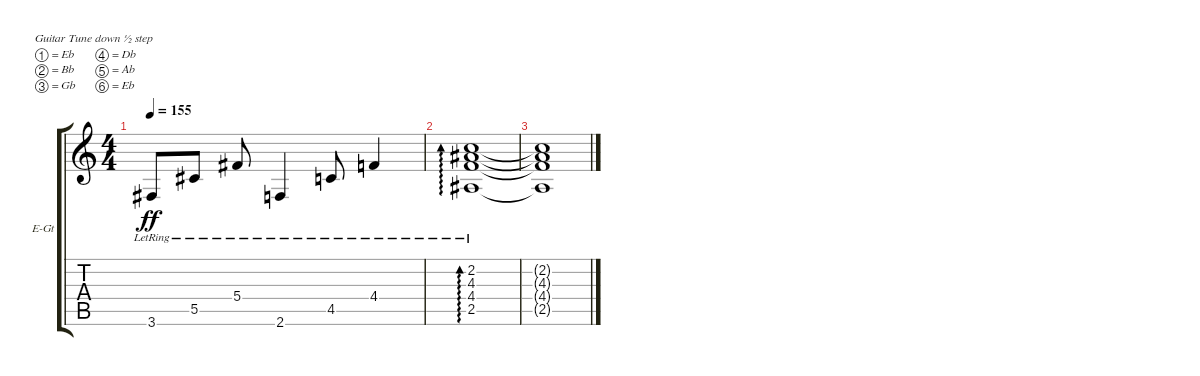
\defaultSystemsLayout 4
\bracketExtendMode groupsimilarinstruments
\firstSystemTrackNameOrientation horizontal
\otherSystemsTrackNameOrientation horizontal
\track ("Electric Guitar" "E-Gt") {instrument electricguitarclean}
\staff {score tabs}
\tuning (Eb4 Bb3 Gb3 Db3 Ab2 Eb2)
\ts (4 4)
\tempo 155
\clef g2
\scale
0.333333
\ks c
3.6{lr}.8{dy ff} 5.5{lr}.8 5.4{lr}.8 2.6{lr}.4 4.5{lr}.8 4.4{lr}.4 |
\scale
0.333333 (2.5{lr} 4.4 4.3 2.2).1{ad 0} |
\scale
0.333333 (2.2{t} 2.5{t} 4.4{t} 4.3{t}).1 |
\scale
0.333333 |
\scale
0.333333 |
\scale
0.333333 |
\scale
0.333333 |
\scale
0.333333 |
\scale
0.333333 |
\scale
0.333333 |
\scale
0.333333 |
\scale
0.333333 |
\scale
0.333333 |
\scale
0.333333 |
\scale
0.333333 |
\scale
0.333333
